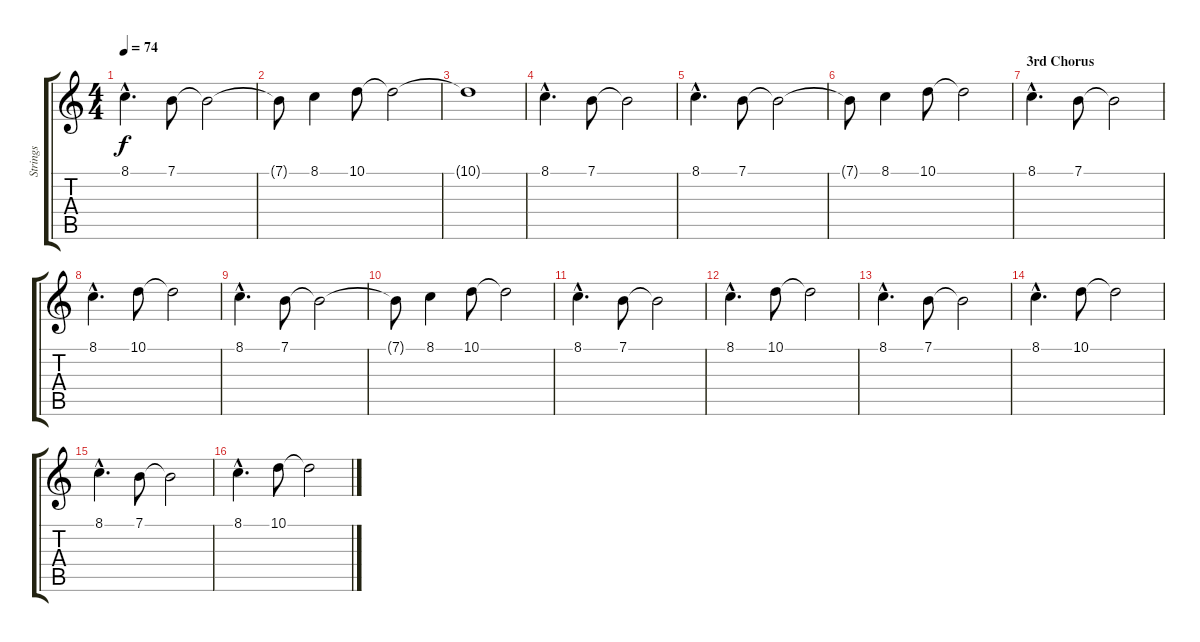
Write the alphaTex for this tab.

\track ("Strings" "Strings") {instrument stringensemble1}
\staff {score tabs}
\tuning (E4 B3 G3 D3 A2 D2) {hide}
\ts (4 4)
\tempo 74
\clef g2
\ks c
8.1{hac}.4{d dy f} 7.1.8 7.1{t}.2 |
7.1{t}.8 8.1.4 10.1.8 10.1{t}.2 |
10.1{t}.1 |
8.1{hac}.4{d} 7.1.8 7.1{t}.2 |
8.1{hac}.4{d} 7.1.8 7.1{t}.2 |
7.1{t}.8 8.1.4 10.1.8 10.1{t}.2 |
\section ("" "3rd Chorus")
8.1{hac}.4{d} 7.1.8 7.1{t}.2 |
8.1{hac}.4{d} 10.1.8 10.1{t}.2 |
8.1{hac}.4{d} 7.1.8 7.1{t}.2 |
7.1{t}.8 8.1.4 10.1.8 10.1{t}.2 |
8.1{hac}.4{d} 7.1.8 7.1{t}.2 |
8.1{hac}.4{d} 10.1.8 10.1{t}.2 |
8.1{hac}.4{d} 7.1.8 7.1{t}.2 |
8.1{hac}.4{d} 10.1.8 10.1{t}.2 |
8.1{hac}.4{d} 7.1.8 7.1{t}.2 |
8.1{hac}.4{d} 10.1.8 10.1{t}.2
